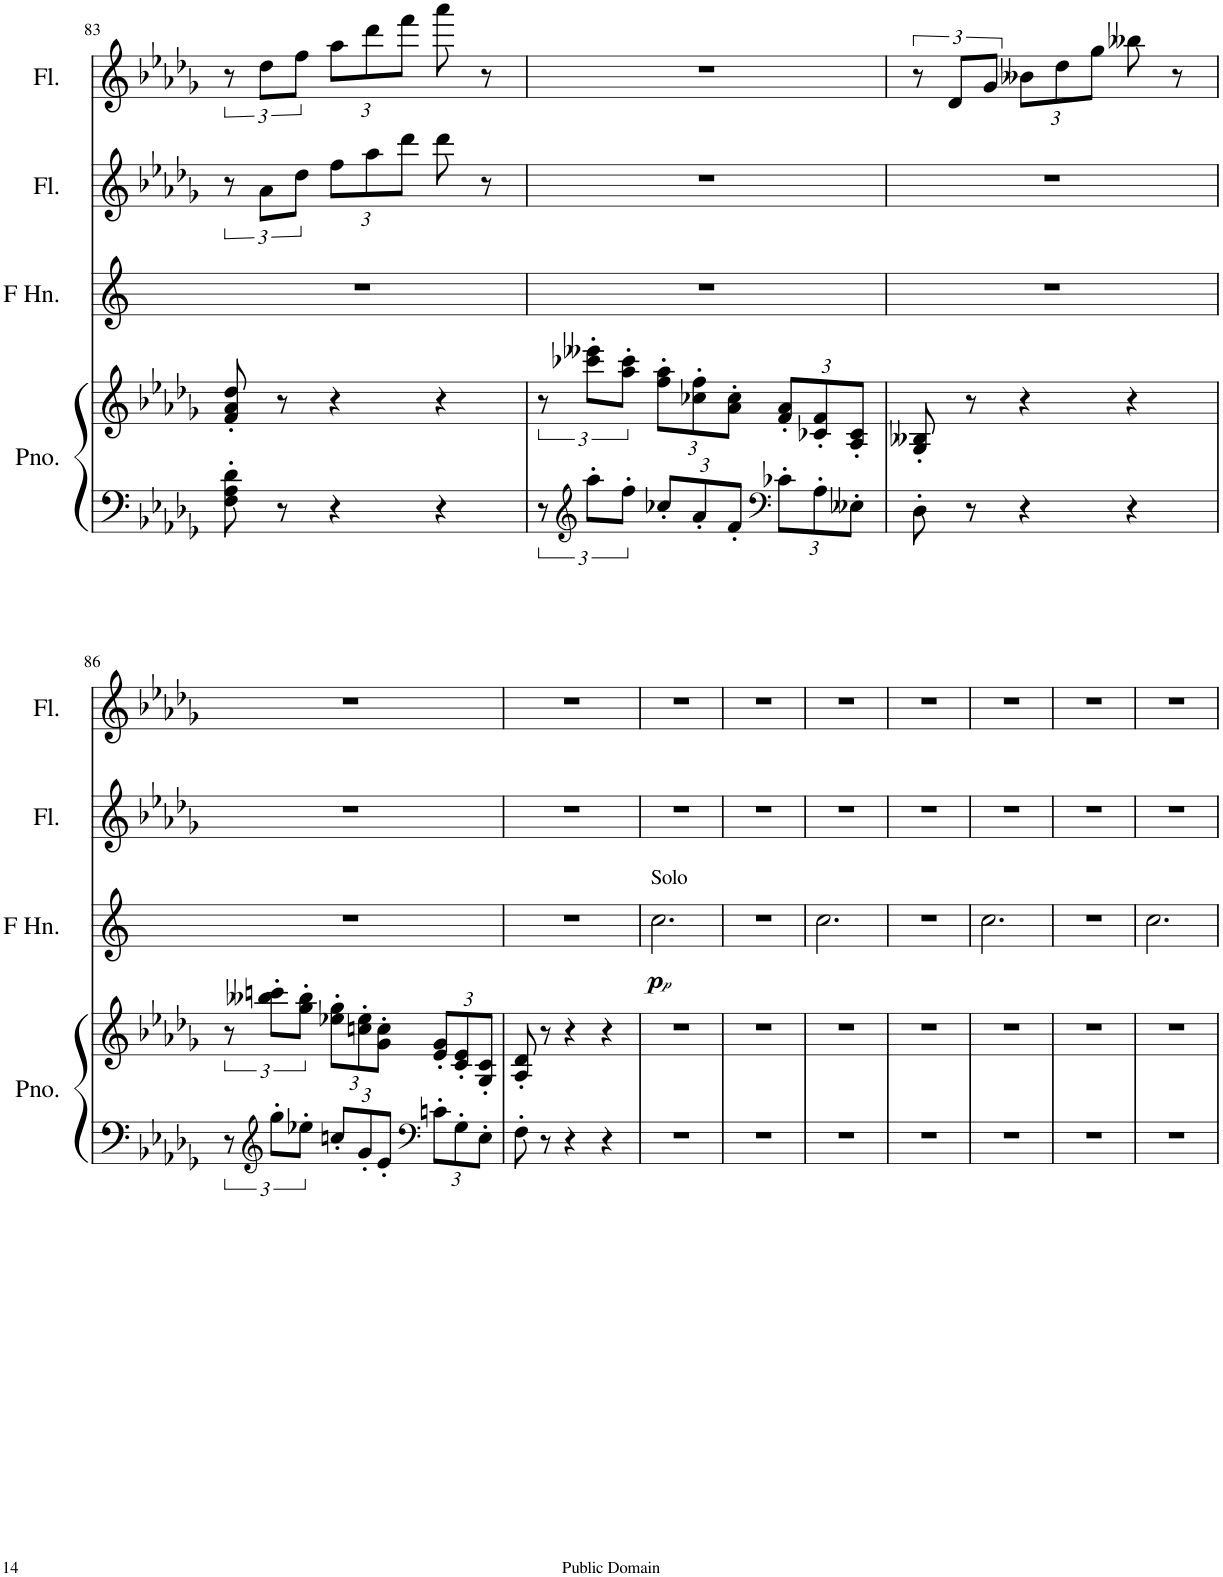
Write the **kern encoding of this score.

**kern	**kern	**kern	**dynam	**kern	**kern
*part4	*part4	*part3	*part3	*part2	*part1
*staff5	*staff4	*staff3	*staff3	*staff2	*staff1
*I"Piano	*	*I"Horn in F	*	*I"Flute	*I"Flute
*I'Pno.	*	*	*	*I'Fl.	*I'Fl.
!!LO:PB:g=z
*clefF4	*clefG2	*clefG2	*	*clefG2	*clefG2
*	*	*Trd4c7	*	*	*
*k[b-e-a-d-g-]	*k[b-e-a-d-g-]	*k[]	*	*k[b-e-a-d-g-]	*k[b-e-a-d-g-]
*M3/4	*M3/4	*M3/4	*	*M3/4	*M3/4
=83	=83	=83	=83	=83	=83
8F\' 8A-\' 8d-\'	8f/' 8a-/' 8dd-/'	2.r	.	12r	12r
.	.	.	.	12a-\L	12dd-\L
8r	8r	.	.	.	.
.	.	.	.	12dd-\J	12ff\J
*	*	*	*	*Xbrackettup	*Xbrackettup
4r	4r	.	.	12ff\L	12aa-\L
.	.	.	.	12aa-\	12ddd-\
.	.	.	.	12ddd-\J	12fff\J
4r	4r	.	.	8ddd-\	8aaa-\
.	.	.	.	8r	8r
=84	=84	=84	=84	=84	=84
12r	12r	2.r	.	2.r	2.r
*clefG2	*	*	*	*	*
12aa-'\L	12ccc-X\' 12eee--X\'L	.	.	.	.
12ff'\J	12aa-\' 12ccc-\'J	.	.	.	.
*Xbrackettup	*Xbrackettup	*	*	*	*
12cc-X'/L	12ff\' 12aa-\'L	.	.	.	.
12a-'/	12cc-X\' 12ff\'	.	.	.	.
12f'/J	12a-\' 12cc-\'J	.	.	.	.
*clefF4	*	*	*	*	*
12c-X'\L	12f/' 12a-/'L	.	.	.	.
12A-'\	12c-X/' 12f/'	.	.	.	.
12E--X'\J	12A-/' 12c-/'J	.	.	.	.
=85	=85	=85	=85	=85	=85
*	*	*	*	*	*brackettup
8D-'\	8G-/' 8B--X/'	2.r	.	2.r	12r
.	.	.	.	.	12d-/L
8r	8r	.	.	.	.
.	.	.	.	.	12g-/J
*	*	*	*	*	*Xbrackettup
4r	4r	.	.	.	12b--X\L
.	.	.	.	.	12dd-\
.	.	.	.	.	12gg-\J
4r	4r	.	.	.	8bb--X\
.	.	.	.	.	8r
!!LO:LB:g=z
=86	=86	=86	=86	=86	=86
*brackettup	*brackettup	*	*	*	*
12r	12r	2.r	.	2.r	2.r
*clefG2	*	*	*	*	*
12gg-'\L	12bb--X\' 12cccn\'L	.	.	.	.
12ee-X'\J	12gg-\' 12bb--\'J	.	.	.	.
*Xbrackettup	*Xbrackettup	*	*	*	*
12ccn'/L	12ee-X\' 12gg-\'L	.	.	.	.
12g-'/	12ccn\' 12ee-\'	.	.	.	.
12e-'/J	12g-\' 12cc\'J	.	.	.	.
*clefF4	*	*	*	*	*
12cn'\L	12e-/' 12g-/'L	.	.	.	.
12G-'\	12c/' 12e-/'	.	.	.	.
12E-'\J	12G-/' 12c/'J	.	.	.	.
=87	=87	=87	=87	=87	=87
8F'\	8A-/' 8d-/'	2.r	.	2.r	2.r
8r	8r	.	.	.	.
4r	4r	.	.	.	.
4r	4r	.	.	.	.
=88	=88	=88	=88	=88	=88
!	!	!LO:TX:a:t=Solo	!	!	!
!	!	!	!LO:DY:b	!	!
2.r	2.r	2.cc\	pp	2.r	2.r
=89	=89	=89	=89	=89	=89
2.r	2.r	2.r	.	2.r	2.r
=90	=90	=90	=90	=90	=90
2.r	2.r	2.cc\	.	2.r	2.r
=91	=91	=91	=91	=91	=91
2.r	2.r	2.r	.	2.r	2.r
=92	=92	=92	=92	=92	=92
2.r	2.r	2.cc\	.	2.r	2.r
=93	=93	=93	=93	=93	=93
2.r	2.r	2.r	.	2.r	2.r
=94	=94	=94	=94	=94	=94
2.r	2.r	2.cc\	.	2.r	2.r
=	=	=	=	=	=
*-	*-	*-	*-	*-	*-
